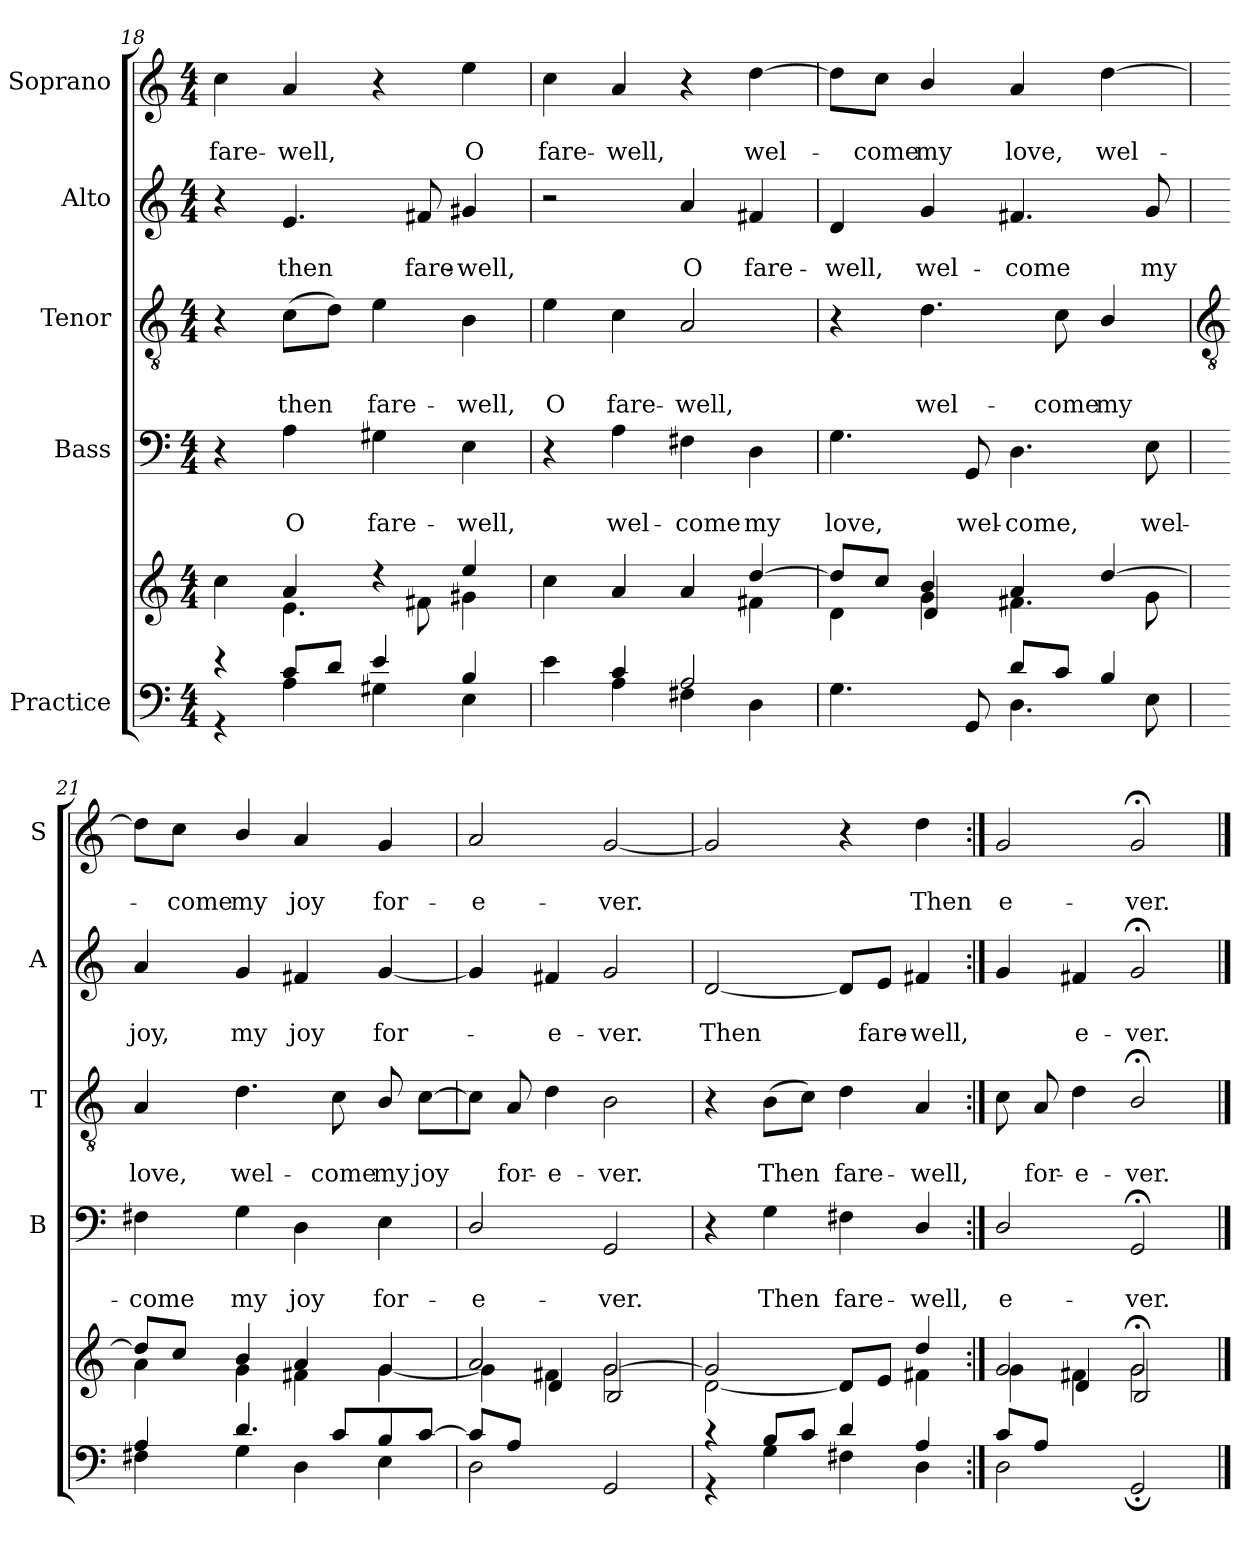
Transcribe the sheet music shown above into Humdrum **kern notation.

**kern	**kern	**kern	**text	**text	**kern	**text	**text	**kern	**text	**text	**kern	**text	**text
*part5	*part5	*part4	*part4	*part4	*part3	*part3	*part3	*part2	*part2	*part2	*part1	*part1	*part1
*staff6	*staff5	*staff4	*staff4	*staff4	*staff3	*staff3	*staff3	*staff2	*staff2	*staff2	*staff1	*staff1	*staff1
*I"Practice	*	*I"Bass	*	*	*I"Tenor	*	*	*I"Alto	*	*	*I"Soprano	*	*
*	*	*I'B	*	*	*I'T	*	*	*I'A	*	*	*I'S	*	*
*clefF4	*clefG2	*clefF4	*	*	*clefGv2	*	*	*clefG2	*	*	*clefG2	*	*
*k[]	*k[]	*k[]	*	*	*k[]	*	*	*k[]	*	*	*k[]	*	*
*C:	*C:	*C:	*	*	*C:	*	*	*C:	*	*	*C:	*	*
*M4/4	*M4/4	*M4/4	*	*	*M4/4	*	*	*M4/4	*	*	*M4/4	*	*
=18	=18	=18	=18	=18	=18	=18	=18	=18	=18	=18	=18	=18	=18
*^	*^	*	*	*	*	*	*	*	*	*	*	*	*
!	!	!	!	!	!	!	!	!	!	!	!	!	!	!	!LO:LY:b
4r	4r	4cc	4ryy	4r	.	.	4r	.	.	4r	.	.	4cc	.	fare-
!	!	!	!	!	!	!LO:LY:b	!	!	!LO:LY:b	!	!	!LO:LY:b	!	!	!LO:LY:b
8c/L	4A	4a	4.e\	4A	.	O	(>8cL	.	then	4.e	.	then	4a	.	-well,
8d/J	.	.	.	.	.	.	8dJ)	.	.	.	.	.	.	.	.
!	!	!	!	!	!	!LO:LY:b	!	!	!LO:LY:b	!	!	!	!	!	!
4e	4G#X	4r	.	4G#X	.	fare-	4e	.	fare-	.	.	.	4r	.	.
!	!	!	!	!	!	!	!	!	!	!	!	!LO:LY:b	!	!	!
.	.	.	8f#X\	.	.	.	.	.	.	8f#X	.	fare-	.	.	.
!	!	!	!	!	!	!LO:LY:b	!	!	!LO:LY:b	!	!	!LO:LY:b	!	!	!LO:LY:b
4B	4E	4ee	4g#X\	4E	.	-well,	4B	.	-well,	4g#X	.	-well,	4ee	.	O
=19	=19	=19	=19	=19	=19	=19	=19	=19	=19	=19	=19	=19	=19	=19	=19
!	!	!	!	!	!	!	!	!	!LO:LY:b	!	!	!	!	!	!LO:LY:b
4e	4ryy	4cc	2ryy	4r	.	.	4e	.	O	2r	.	.	4cc	.	fare-
!	!	!	!	!	!	!LO:LY:b	!	!	!LO:LY:b	!	!	!	!	!	!LO:LY:b
4c	4A	4a	.	4A	.	wel-	4c	.	fare-	.	.	.	4a	.	-well,
!	!	!	!	!	!	!LO:LY:b	!	!	!LO:LY:b	!	!	!LO:LY:b	!	!	!
2A/	4F#X	4ryy	4a	4F#X	.	-come	2A	.	-well,	4a	.	O	4r	.	.
!	!	!	!	!	!	!LO:LY:b	!	!	!	!	!	!LO:LY:b	!	!	!LO:LY:b
.	4D	[4dd/	4f#X	4D	.	my	.	.	.	4f#X	.	fare-	[4dd	.	wel-
=20	=20	=20	=20	=20	=20	=20	=20	=20	=20	=20	=20	=20	=20	=20	=20
*	*	*	*^	*	*	*	*	*	*	*	*	*	*	*	*
!	!	!	!	!	!	!	!LO:LY:b	!	!	!	!	!	!LO:LY:b	!	!	!
4ryy	4.G	8dd/L]	4d	4ryy	4.G	.	love,	4r	.	.	4d	.	-well,	8dd\L]	.	.
!	!	!	!	!	!	!	!	!	!	!	!	!	!	!	!	!LO:LY:b
.	.	8cc/J	.	.	.	.	.	.	.	.	.	.	.	8cc\J	.	come
!	!	!	!	!	!	!	!	!	!	!LO:LY:b	!	!	!LO:LY:b	!	!	!LO:LY:b
4ryy	.	4b/	4g	4d	.	.	.	4.d	.	wel-	4g	.	wel-	4b/	.	my
!	!	!	!	!	!	!	!LO:LY:b	!	!	!	!	!	!	!	!	!
.	8GG	.	.	.	8GG	.	wel-	.	.	.	.	.	.	.	.	.
!	!	!	!	!	!	!	!LO:LY:b	!	!	!	!	!	!LO:LY:b	!	!	!LO:LY:b
8d/L	4.D	4a	4.f#X\	2ryy	4.D	.	-come,	.	.	.	4.f#X	.	-come	4a	.	love,
!	!	!	!	!	!	!	!	!	!	!LO:LY:b	!	!	!	!	!	!
8c/J	.	.	.	.	.	.	.	8c	.	-come	.	.	.	.	.	.
!	!	!	!	!	!	!	!	!	!	!LO:LY:b	!	!	!	!	!	!LO:LY:b
4B/	.	[4dd/	.	.	.	.	.	4B/	.	my	.	.	.	[4dd	.	wel-
!	!	!	!	!	!	!	!LO:LY:b	!	!	!	!	!	!LO:LY:b	!	!	!
.	8E	.	8g\	.	8E	.	wel-	.	.	.	8g	.	my	.	.	.
*	*	*v	*v	*v	*	*	*	*	*	*	*	*	*	*	*	*
!!LO:LB:g=z
=21	=21	=21	=21	=21	=21	=21	=21	=21	=21	=21	=21	=21	=21	=21
*	*	*	*	*	*	*clefGv2	*	*	*	*	*	*	*	*
*	*	*^	*	*	*	*	*	*	*	*	*	*	*	*
!	!	!	!	!	!	!LO:LY:b	!	!	!LO:LY:b	!	!	!LO:LY:b	!	!	!
4A	4F#X	8dd/L]	4a\	4F#X	.	-come	4A	.	love,	4a	.	joy,	8dd\L]	.	.
!	!	!	!	!	!	!	!	!	!	!	!	!	!	!	!LO:LY:b
.	.	8cc/J	.	.	.	.	.	.	.	.	.	.	8cc\J	.	come
!	!	!	!	!	!	!LO:LY:b	!	!	!LO:LY:b	!	!	!LO:LY:b	!	!	!LO:LY:b
4.d/	4G	4b/	4g	4G	.	my	4.d	.	wel-	4g	.	my	4b/	.	my
!	!	!	!	!	!	!LO:LY:b	!	!	!	!	!	!LO:LY:b	!	!	!LO:LY:b
.	4D	4a	4f#X	4D	.	joy	.	.	.	4f#X	.	joy	4a	.	joy
!	!	!	!	!	!	!	!	!	!LO:LY:b	!	!	!	!	!	!
8c/L	.	.	.	.	.	.	8c	.	-come	.	.	.	.	.	.
!	!	!	!	!	!	!LO:LY:b	!	!	!LO:LY:b	!	!	!LO:LY:b	!	!	!LO:LY:b
8B/	4E	4g	[4g	4E	.	for-	8B/	.	my	[4g	.	for-	4g	.	for-
!	!	!	!	!	!	!	!	!	!LO:LY:b	!	!	!	!	!	!
[8c/J	.	.	.	.	.	.	[8cL	.	joy	.	.	.	.	.	.
=22	=22	=22	=22	=22	=22	=22	=22	=22	=22	=22	=22	=22	=22	=22	=22
*	*	*	*^	*	*	*	*	*	*	*	*	*	*	*	*
!	!	!	!	!	!	!	!LO:LY:b	!	!	!	!	!	!	!	!	!LO:LY:b
8c/L]	2D\	2a	4g\]	4ryy	2D/	.	-e-	8cJ]	.	.	4g]	.	.	2a	.	-e-
!	!	!	!	!	!	!	!	!	!	!LO:LY:b	!	!	!	!	!	!
8A/J	.	.	.	.	.	.	.	8A	.	for-	.	.	.	.	.	.
!	!	!	!	!	!	!	!	!	!	!LO:LY:b	!	!	!LO:LY:b	!	!	!
2.ryy	.	.	4f#X	4d/	.	.	.	4d	.	-e-	4f#X	.	e-	.	.	.
!	!	!	!	!	!	!	!LO:LY:b	!	!	!LO:LY:b	!	!	!LO:LY:b	!	!	!LO:LY:b
.	2GG/	[2g	2g	2B	2GG	.	-ver.	2B	.	-ver.	2g	.	-ver.	[2g	.	-ver.
=23	=23	=23	=23	=23	=23	=23	=23	=23	=23	=23	=23	=23	=23	=23	=23	=23
!	!	!	!	!	!	!	!	!	!	!	!	!	!LO:LY:b	!	!	!
*	*	*	*v	*v	*	*	*	*	*	*	*	*	*	*	*	*
4r	4r	2g]	[2d	4r	.	.	4r	.	.	[2d	.	Then	2g]	.	.
!	!	!	!	!	!	!LO:LY:b	!	!	!LO:LY:b	!	!	!	!	!	!
8B/L	4G	.	.	4G	.	Then	(>8BL	.	Then	.	.	.	.	.	.
8c/J	.	.	.	.	.	.	8cJ)	.	.	.	.	.	.	.	.
!	!	!	!	!	!	!LO:LY:b	!	!	!LO:LY:b	!	!	!	!	!	!
4d	4F#X	4ryy	8dL]	4F#X	.	fare-	4d	.	fare-	8d/L]	.	.	4r	.	.
!	!	!	!	!	!	!	!	!	!	!	!	!LO:LY:b	!	!	!
.	.	.	8eJ	.	.	.	.	.	.	8e/J	.	fare-	.	.	.
!	!	!	!	!	!	!LO:LY:b	!	!	!LO:LY:b	!	!	!LO:LY:b	!	!	!LO:LY:b
4A	4D\	4dd/	4f#X	4D/	.	-well,	4A	.	-well,	4f#X	.	-well,	4dd	.	Then
=24:|!	=24:|!	=24:|!	=24:|!	=24:|!	=24:|!	=24:|!	=24:|!	=24:|!	=24:|!	=24:|!	=24:|!	=24:|!	=24:|!	=24:|!	=24:|!
*	*	*	*^	*	*	*	*	*	*	*	*	*	*	*	*
!	!	!	!	!	!	!	!LO:LY:b	!	!	!	!	!	!	!	!	!LO:LY:b
8c/L	2D\	2g	4g\	4ryy	2D/	.	-e-	8c	.	.	4g	.	.	2g	.	-e-
!	!	!	!	!	!	!	!	!	!	!LO:LY:b	!	!	!	!	!	!
8A/J	.	.	.	.	.	.	.	8A	.	for-	.	.	.	.	.	.
!	!	!	!	!	!	!	!	!	!	!LO:LY:b	!	!	!LO:LY:b	!	!	!
2.ryy	.	.	4f#X	4d	.	.	.	4d	.	-e-	4f#X	.	-e-	.	.	.
!	!	!	!	!	!	!	!LO:LY:b	!	!	!LO:LY:b	!	!	!LO:LY:b	!	!	!LO:LY:b
.	2GG;	2g;<	2g	2B/	2GG;<	.	-ver.	2B;</	.	-ver.	2g;<	.	-ver.	2g;<	.	-ver.
*v	*v	*	*	*	*	*	*	*	*	*	*	*	*	*	*	*
*	*v	*v	*v	*	*	*	*	*	*	*	*	*	*	*	*
==	==	==	==	==	==	==	==	==	==	==	==	==	==
*-	*-	*-	*-	*-	*-	*-	*-	*-	*-	*-	*-	*-	*-
